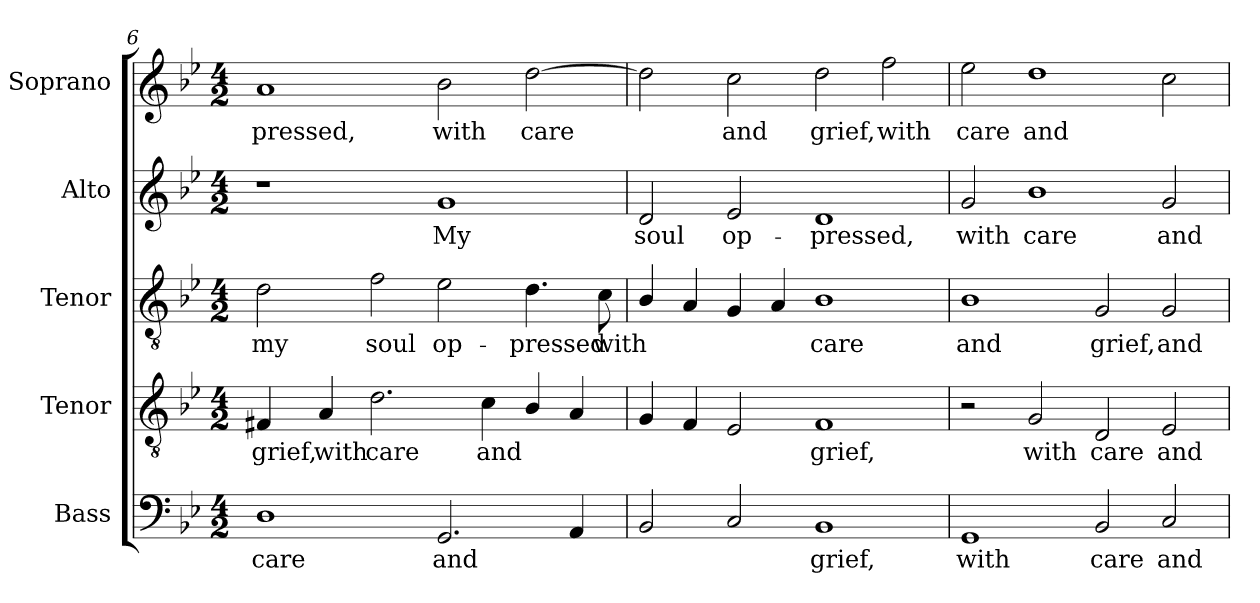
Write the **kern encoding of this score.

**kern	**text	**kern	**text	**kern	**text	**kern	**text	**kern	**text
*part5	*part5	*part4	*part4	*part3	*part3	*part2	*part2	*part1	*part1
*staff5	*staff5	*staff4	*staff4	*staff3	*staff3	*staff2	*staff2	*staff1	*staff1
*I"Bass	*	*I"Tenor	*	*I"Tenor	*	*I"Alto	*	*I"Soprano	*
*I'B.	*	*I'T.	*	*	*	*	*	*I'S.	*
*clefF4	*	*clefGv2	*	*clefGv2	*	*clefG2	*	*clefG2	*
*	*	*ITrd7c12	*	*ITrd7c12	*	*	*	*	*
*k[b-e-]	*	*k[b-e-]	*	*k[b-e-]	*	*k[b-e-]	*	*k[b-e-]	*
*B-:	*	*B-:	*	*B-:	*	*B-:	*	*B-:	*
*M4/2	*	*M4/2	*	*M4/2	*	*M4/2	*	*M4/2	*
=6	=6	=6	=6	=6	=6	=6	=6	=6	=6
!	!LO:LY:b:color=#000000	!	!	!	!	!	!	!	!
!	!	!	!LO:LY:b:color=#000000	!	!	!	!	!	!
!	!	!	!	!	!LO:LY:b:color=#000000	!	!	!	!
!	!	!	!	!	!	!	!	!	!LO:LY:b:color=#000000
1Di	care	4FF#Xi/	grief,	2Di\	my	1r	.	1ai	-pressed,
!	!	!	!LO:LY:b:color=#000000	!	!	!	!	!	!
.	.	4AAi/	with	.	.	.	.	.	.
!	!	!	!LO:LY:b:color=#000000	!	!	!	!	!	!
!	!	!	!	!	!LO:LY:b:color=#000000	!	!	!	!
.	.	2.Di\	care	2Fi\	soul	.	.	.	.
!	!LO:LY:b:color=#000000	!	!	!	!	!	!	!	!
!	!	!	!	!	!LO:LY:b:color=#000000	!	!	!	!
!	!	!	!	!	!	!	!LO:LY:b:color=#000000	!	!
!	!	!	!	!	!	!	!	!	!LO:LY:b:color=#000000
2.GGi/	and	.	.	2E-i\	op-	1gi	My	2b-i\	with
!	!	!	!LO:LY:b:color=#000000	!	!	!	!	!	!
.	.	4Ci\	and	.	.	.	.	.	.
!	!	!	!	!	!LO:LY:b:color=#000000	!	!	!	!
!	!	!	!	!	!	!	!	!	!LO:LY:b:color=#000000
.	.	4BB-i/	.	4.Di\	-pressed	.	.	[2ddi\	care
4AAi/	.	4AAi/	.	.	.	.	.	.	.
!	!	!	!	!	!LO:LY:b:color=#000000	!	!	!	!
.	.	.	.	8Ci\	with	.	.	.	.
=7	=7	=7	=7	=7	=7	=7	=7	=7	=7
!	!	!	!	!	!	!	!LO:LY:b:color=#000000	!	!
2BB-i/	.	4GGi/	.	4BB-i/	.	2di/	soul	2ddi\]	.
.	.	4FFi/	.	4AAi/	.	.	.	.	.
!	!	!	!	!	!	!	!LO:LY:b:color=#000000	!	!
!	!	!	!	!	!	!	!	!	!LO:LY:b:color=#000000
2Ci/	.	2EE-i/	.	4GGi/	.	2e-i/	op-	2cci\	and
.	.	.	.	4AAi/	.	.	.	.	.
!	!LO:LY:b:color=#000000	!	!	!	!	!	!	!	!
!	!	!	!LO:LY:b:color=#000000	!	!	!	!	!	!
!	!	!	!	!	!LO:LY:b:color=#000000	!	!	!	!
!	!	!	!	!	!	!	!LO:LY:b:color=#000000	!	!
!	!	!	!	!	!	!	!	!	!LO:LY:b:color=#000000
1BB-i	grief,	1FFi	grief,	1BB-i	care	1di	-pressed,	2ddi\	grief,
!	!	!	!	!	!	!	!	!	!LO:LY:b:color=#000000
.	.	.	.	.	.	.	.	2ffi\	with
=8	=8	=8	=8	=8	=8	=8	=8	=8	=8
!	!LO:LY:b:color=#000000	!	!	!	!	!	!	!	!
!	!	!	!	!	!LO:LY:b:color=#000000	!	!	!	!
!	!	!	!	!	!	!	!LO:LY:b:color=#000000	!	!
!	!	!	!	!	!	!	!	!	!LO:LY:b:color=#000000
1GGi	with	2r	.	1BB-i	and	2gi/	with	2ee-i\	care
!	!	!	!LO:LY:b:color=#000000	!	!	!	!	!	!
!	!	!	!	!	!	!	!LO:LY:b:color=#000000	!	!
!	!	!	!	!	!	!	!	!	!LO:LY:b:color=#000000
.	.	2GGi/	with	.	.	1b-i	care	1ddi	and
!	!LO:LY:b:color=#000000	!	!	!	!	!	!	!	!
!	!	!	!LO:LY:b:color=#000000	!	!	!	!	!	!
!	!	!	!	!	!LO:LY:b:color=#000000	!	!	!	!
2BB-i/	care	2DDi/	care	2GGi/	grief,	.	.	.	.
!	!LO:LY:b:color=#000000	!	!	!	!	!	!	!	!
!	!	!	!LO:LY:b:color=#000000	!	!	!	!	!	!
!	!	!	!	!	!LO:LY:b:color=#000000	!	!	!	!
!	!	!	!	!	!	!	!LO:LY:b:color=#000000	!	!
2Ci/	and	2EE-i/	and	2GGi/	and	2gi/	and	2cci\	.
=	=	=	=	=	=	=	=	=	=
*-	*-	*-	*-	*-	*-	*-	*-	*-	*-
